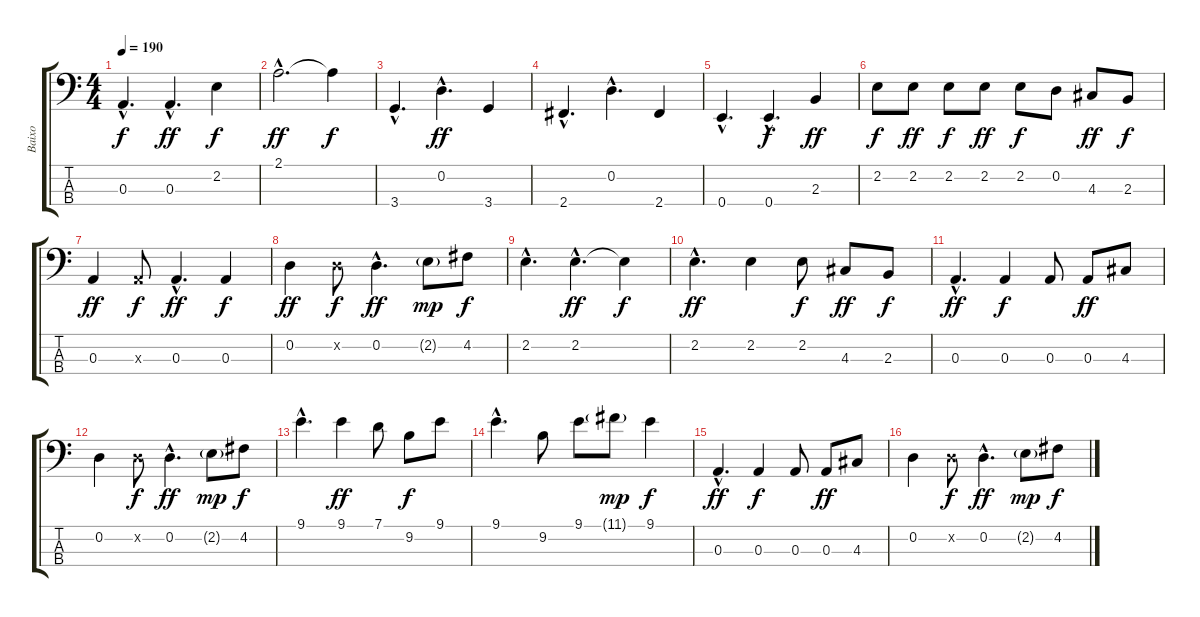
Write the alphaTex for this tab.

\track ("Baixo" "Baixo") {instrument electricbassfinger}
\staff {score tabs}
\tuning (G2 D2 A1 E1) {hide}
\ts (4 4)
\tempo 190
\clef f4
\ks c
0.3{hac}.4{d dy f} 0.3{hac}.4{d dy ff} 2.2.4{dy f} |
2.1{hac}.2{d dy ff} 2.1{t}.4{dy f} |
3.4{hac}.4{d} 0.2{hac}.4{d dy ff} 3.4.4 |
2.4{hac}.4{d} 0.2{hac}.4{d} 2.4.4 |
0.4{hac}.4{d} 0.4{hac}.4{d dy f} 2.3.4{dy ff} |
2.2.8{dy f} 2.2.8{dy ff} 2.2.8{dy f} 2.2.8{dy ff} 2.2.8{dy f} 0.2.8 4.3.8{dy ff} 2.3.8{dy f} |
0.3.4{dy ff} 0.3{x}.8{dy f} 0.3{hac}.4{d dy ff} 0.3.4{dy f} |
0.2.4{dy ff} 0.2{x}.8{dy f} 0.2{hac}.4{d dy ff} 2.2{g}.8{dy mp} 4.2.8{dy f} |
2.2{hac}.4{d} 2.2{hac}.4{d dy ff} 2.2{t}.4{dy f} |
2.2{hac}.4{d dy ff} 2.2.4 2.2.8{dy f} 4.3.8{dy ff} 2.3.8{dy f} |
0.3{hac}.4{d dy ff} 0.3.4{dy f} 0.3.8 0.3.8{dy ff} 4.3.8 |
0.2.4 0.2{x}.8{dy f} 0.2{hac}.4{d dy ff} 2.2{g}.8{dy mp} 4.2.8{dy f} |
9.1{hac}.4{d} 9.1.4{dy ff} 7.1.8 9.2.8{dy f} 9.1.8 |
9.1{hac}.4{d} 9.2.8 9.1.8 11.1{g}.8{dy mp} 9.1.4{dy f} |
0.3{hac}.4{d dy ff} 0.3.4{dy f} 0.3.8 0.3.8{dy ff} 4.3.8 |
0.2.4 0.2{x}.8{dy f} 0.2{hac}.4{d dy ff} 2.2{g}.8{dy mp} 4.2.8{dy f}
